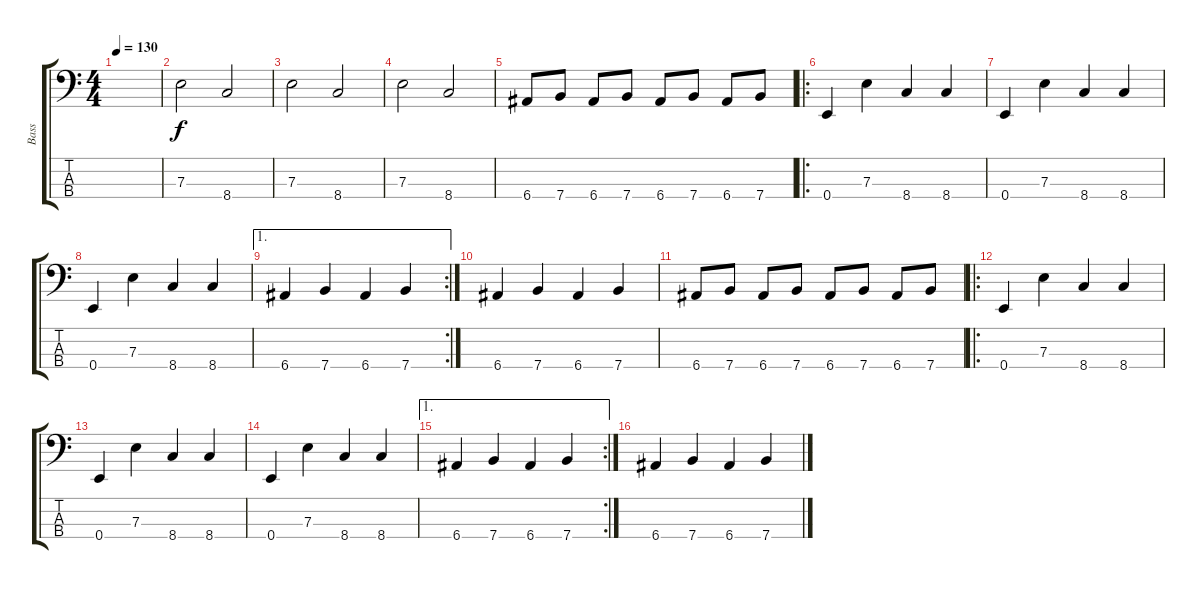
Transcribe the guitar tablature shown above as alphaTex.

\track ("Bass" "Bass") {instrument electricbassfinger}
\staff {score tabs}
\tuning (G2 D2 A1 E1) {hide}
\ts (4 4)
\tempo 130
\clef f4
\ks c
|
7.3.2 8.4.2 |
7.3.2 8.4.2 |
7.3.2 8.4.2 |
6.4.8 7.4.8 6.4.8 7.4.8 6.4.8 7.4.8 6.4.8 7.4.8 |
\ro
0.4.4 7.3.4 8.4.4 8.4.4 |
0.4.4 7.3.4 8.4.4 8.4.4 |
0.4.4 7.3.4 8.4.4 8.4.4 |
\ae 1
\rc 2
6.4.4 7.4.4 6.4.4 7.4.4 |
6.4.4 7.4.4 6.4.4 7.4.4 |
6.4.8 7.4.8 6.4.8 7.4.8 6.4.8 7.4.8 6.4.8 7.4.8 |
\ro
0.4.4 7.3.4 8.4.4 8.4.4 |
0.4.4 7.3.4 8.4.4 8.4.4 |
0.4.4 7.3.4 8.4.4 8.4.4 |
\ae 1
\rc 2
6.4.4 7.4.4 6.4.4 7.4.4 |
6.4.4 7.4.4 6.4.4 7.4.4
